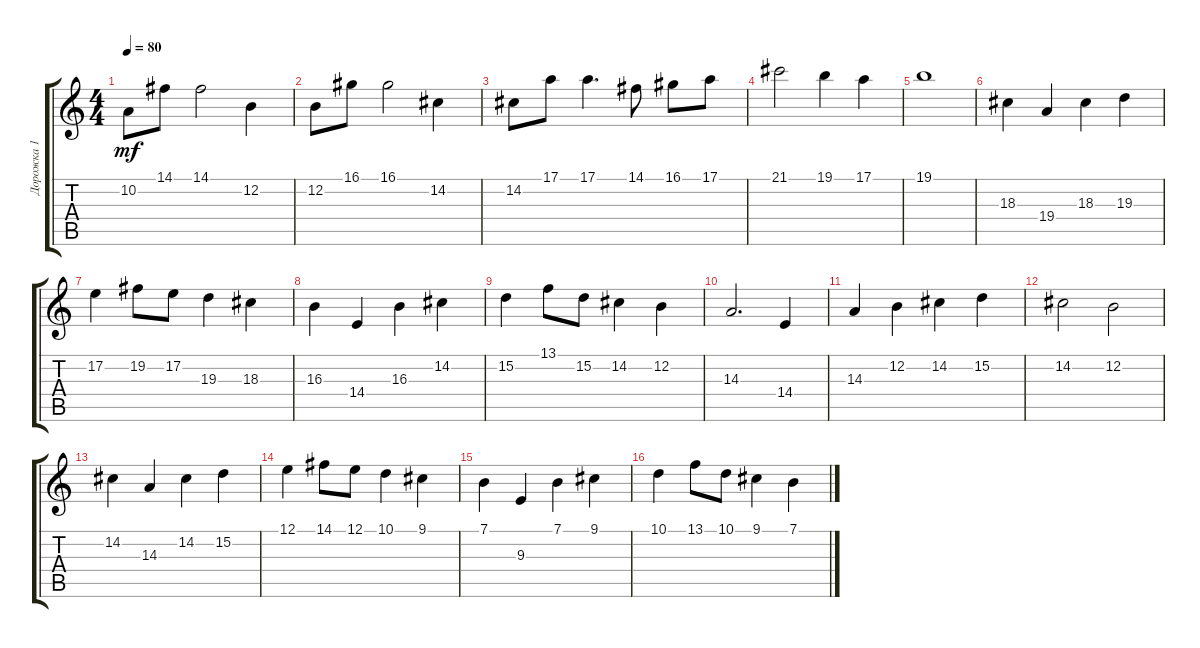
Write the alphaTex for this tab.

\track ("Дорожка 1" "Дорожка 1") {instrument celesta}
\staff {score tabs}
\tuning (E4 B3 G3 D3 A2 E2) {hide}
\ts (4 4)
\tempo 80
\clef g2
\ks c
10.2.8{dy mf} 14.1.8 14.1.2 12.2.4 |
12.2.8 16.1.8 16.1.2 14.2.4 |
14.2.8 17.1.8 17.1.4{d} 14.1.8 16.1.8 17.1.8 |
21.1.2 19.1.4 17.1.4 |
19.1.1 |
18.3.4 19.4.4 18.3.4 19.3.4 |
17.2.4 19.2.8 17.2.8 19.3.4 18.3.4 |
16.3.4 14.4.4 16.3.4 14.2.4 |
15.2.4 13.1.8 15.2.8 14.2.4 12.2.4 |
14.3.2{d} 14.4.4 |
14.3.4 12.2.4 14.2.4 15.2.4 |
14.2.2 12.2.2 |
14.2.4 14.3.4 14.2.4 15.2.4 |
12.1.4 14.1.8 12.1.8 10.1.4 9.1.4 |
7.1.4 9.3.4 7.1.4 9.1.4 |
10.1.4 13.1.8 10.1.8 9.1.4 7.1.4
